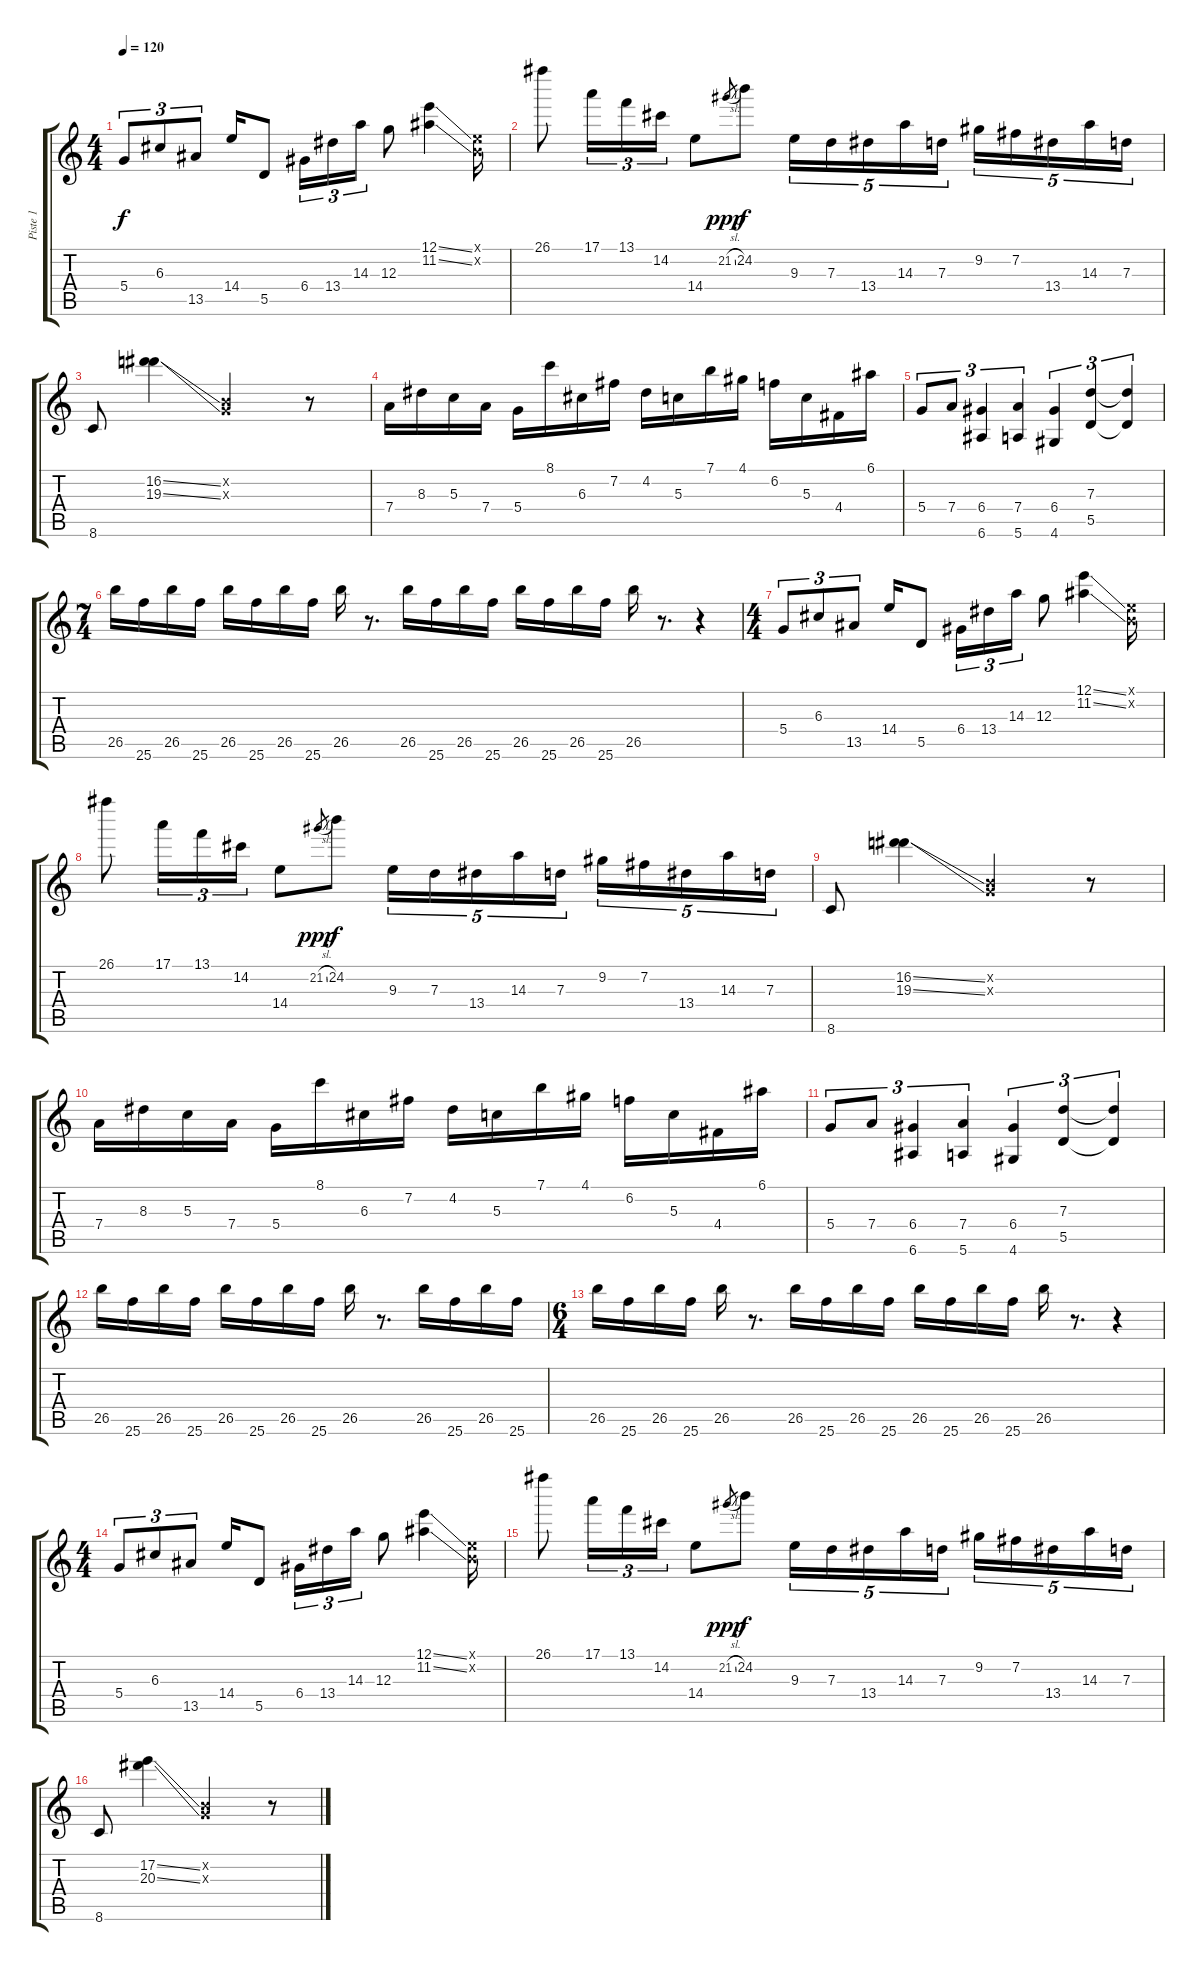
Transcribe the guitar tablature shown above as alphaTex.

\track ("Piste 1" "Piste 1") {instrument distortionguitar}
\staff {score tabs}
\tuning (E4 B3 G3 D3 A2 E2) {hide}
\ts (4 4)
\tempo 120
\clef g2
\ks c
5.4.8{tu (3 2) dy f instrument distortionguitar} 6.3.8{tu (3 2)} 13.5.8{tu (3 2)} 14.4.16 5.5.8 6.4.16{tu (3 2)} 13.4.16{tu (3 2)} 14.3.16{tu (3 2)} 12.3.8 (12.1{ss} 11.2{ss}).4 (0.1{x} 0.2{x}).16 |
26.1.8 17.1.16{tu (3 2)} 13.1.16{tu (3 2)} 14.2.16{tu (3 2)} 14.4.8 21.2{sl}.8{gr dy ppp} 24.2.8{dy f} 9.3.16{tu (5 4)} 7.3.16{tu (5 4)} 13.4.16{tu (5 4)} 14.3.16{tu (5 4)} 7.3.16{tu (5 4)} 9.2.16{tu (5 4)} 7.2.16{tu (5 4)} 13.4.16{tu (5 4)} 14.3.16{tu (5 4)} 7.3.16{tu (5 4)} |
8.6.8 (16.2{ss} 19.3{ss}).4 (0.2{x} 0.3{x}).2 r.8 |
7.4.16 8.3.16 5.3.16 7.4.16 5.4.16 8.1.16 6.3.16 7.2.16 4.2.16 5.3.16 7.1.16 4.1.16 6.2.16 5.3.16 4.4.16 6.1.16 |
5.4.8{tu (3 2)} 7.4.8{tu (3 2)} (6.4 6.6).4{tu (3 2)} (7.4 5.6).4{tu (3 2)} (6.4 4.6).4{tu (3 2)} (7.3 5.5).4{tu (3 2)} (7.3{t} 5.5{t}).4{tu (3 2)} |
\ts (7 4)
26.5.16 25.6.16 26.5.16 25.6.16 26.5.16 25.6.16 26.5.16 25.6.16 26.5.16 r.8{d} 26.5.16 25.6.16 26.5.16 25.6.16 26.5.16 25.6.16 26.5.16 25.6.16 26.5.16 r.8{d} r.4 |
\ts (4 4)
5.4.8{tu (3 2)} 6.3.8{tu (3 2)} 13.5.8{tu (3 2)} 14.4.16 5.5.8 6.4.16{tu (3 2)} 13.4.16{tu (3 2)} 14.3.16{tu (3 2)} 12.3.8 (12.1{ss} 11.2{ss}).4 (0.1{x} 0.2{x}).16 |
26.1.8 17.1.16{tu (3 2)} 13.1.16{tu (3 2)} 14.2.16{tu (3 2)} 14.4.8 21.2{sl}.8{gr dy ppp} 24.2.8{dy f} 9.3.16{tu (5 4)} 7.3.16{tu (5 4)} 13.4.16{tu (5 4)} 14.3.16{tu (5 4)} 7.3.16{tu (5 4)} 9.2.16{tu (5 4)} 7.2.16{tu (5 4)} 13.4.16{tu (5 4)} 14.3.16{tu (5 4)} 7.3.16{tu (5 4)} |
8.6.8 (16.2{ss} 19.3{ss}).4 (0.2{x} 0.3{x}).2 r.8 |
7.4.16 8.3.16 5.3.16 7.4.16 5.4.16 8.1.16 6.3.16 7.2.16 4.2.16 5.3.16 7.1.16 4.1.16 6.2.16 5.3.16 4.4.16 6.1.16 |
5.4.8{tu (3 2)} 7.4.8{tu (3 2)} (6.4 6.6).4{tu (3 2)} (7.4 5.6).4{tu (3 2)} (6.4 4.6).4{tu (3 2)} (7.3 5.5).4{tu (3 2)} (7.3{t} 5.5{t}).4{tu (3 2)} |
26.5.16 25.6.16 26.5.16 25.6.16 26.5.16 25.6.16 26.5.16 25.6.16 26.5.16 r.8{d} 26.5.16 25.6.16 26.5.16 25.6.16 |
\ts (6 4)
26.5.16 25.6.16 26.5.16 25.6.16 26.5.16 r.8{d} 26.5.16 25.6.16 26.5.16 25.6.16 26.5.16 25.6.16 26.5.16 25.6.16 26.5.16 r.8{d} r.4 |
\ts (4 4)
5.4.8{tu (3 2)} 6.3.8{tu (3 2)} 13.5.8{tu (3 2)} 14.4.16 5.5.8 6.4.16{tu (3 2)} 13.4.16{tu (3 2)} 14.3.16{tu (3 2)} 12.3.8 (12.1{ss} 11.2{ss}).4 (0.1{x} 0.2{x}).16 |
26.1.8 17.1.16{tu (3 2)} 13.1.16{tu (3 2)} 14.2.16{tu (3 2)} 14.4.8 21.2{sl}.8{gr dy ppp} 24.2.8{dy f} 9.3.16{tu (5 4)} 7.3.16{tu (5 4)} 13.4.16{tu (5 4)} 14.3.16{tu (5 4)} 7.3.16{tu (5 4)} 9.2.16{tu (5 4)} 7.2.16{tu (5 4)} 13.4.16{tu (5 4)} 14.3.16{tu (5 4)} 7.3.16{tu (5 4)} |
8.6.8 (17.2{ss} 20.3{ss}).4 (0.2{x} 0.3{x}).2 r.8
